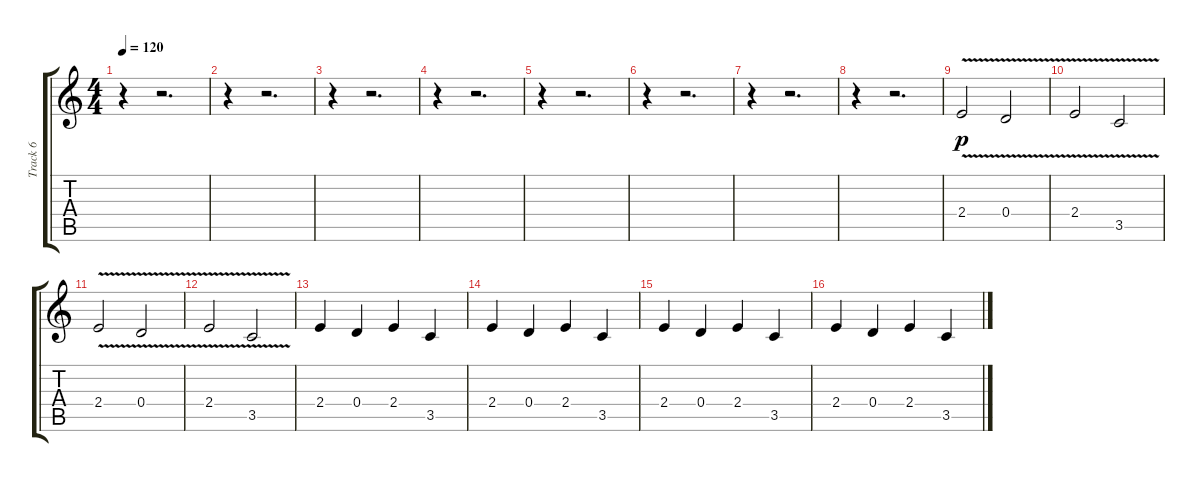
\track ("Track 6" "Track 6") {instrument distortionguitar}
\staff {score tabs}
\tuning (E4 B3 G3 D3 A2 E2) {hide}
\ts (4 4)
\tempo 120
\clef g2
\ks c
r.4{dy p} r.2{d} |
r.4 r.2{d} |
r.4 r.2{d} |
r.4 r.2{d} |
r.4 r.2{d} |
r.4 r.2{d} |
r.4 r.2{d} |
r.4 r.2{d} |
2.4{v}.2 0.4{v}.2 |
2.4{v}.2 3.5{v}.2 |
2.4{v}.2 0.4{v}.2 |
2.4{v}.2 3.5{v}.2 |
2.4.4 0.4.4 2.4.4 3.5.4 |
2.4.4 0.4.4 2.4.4 3.5.4 |
2.4.4 0.4.4 2.4.4 3.5.4 |
2.4.4 0.4.4 2.4.4 3.5.4
